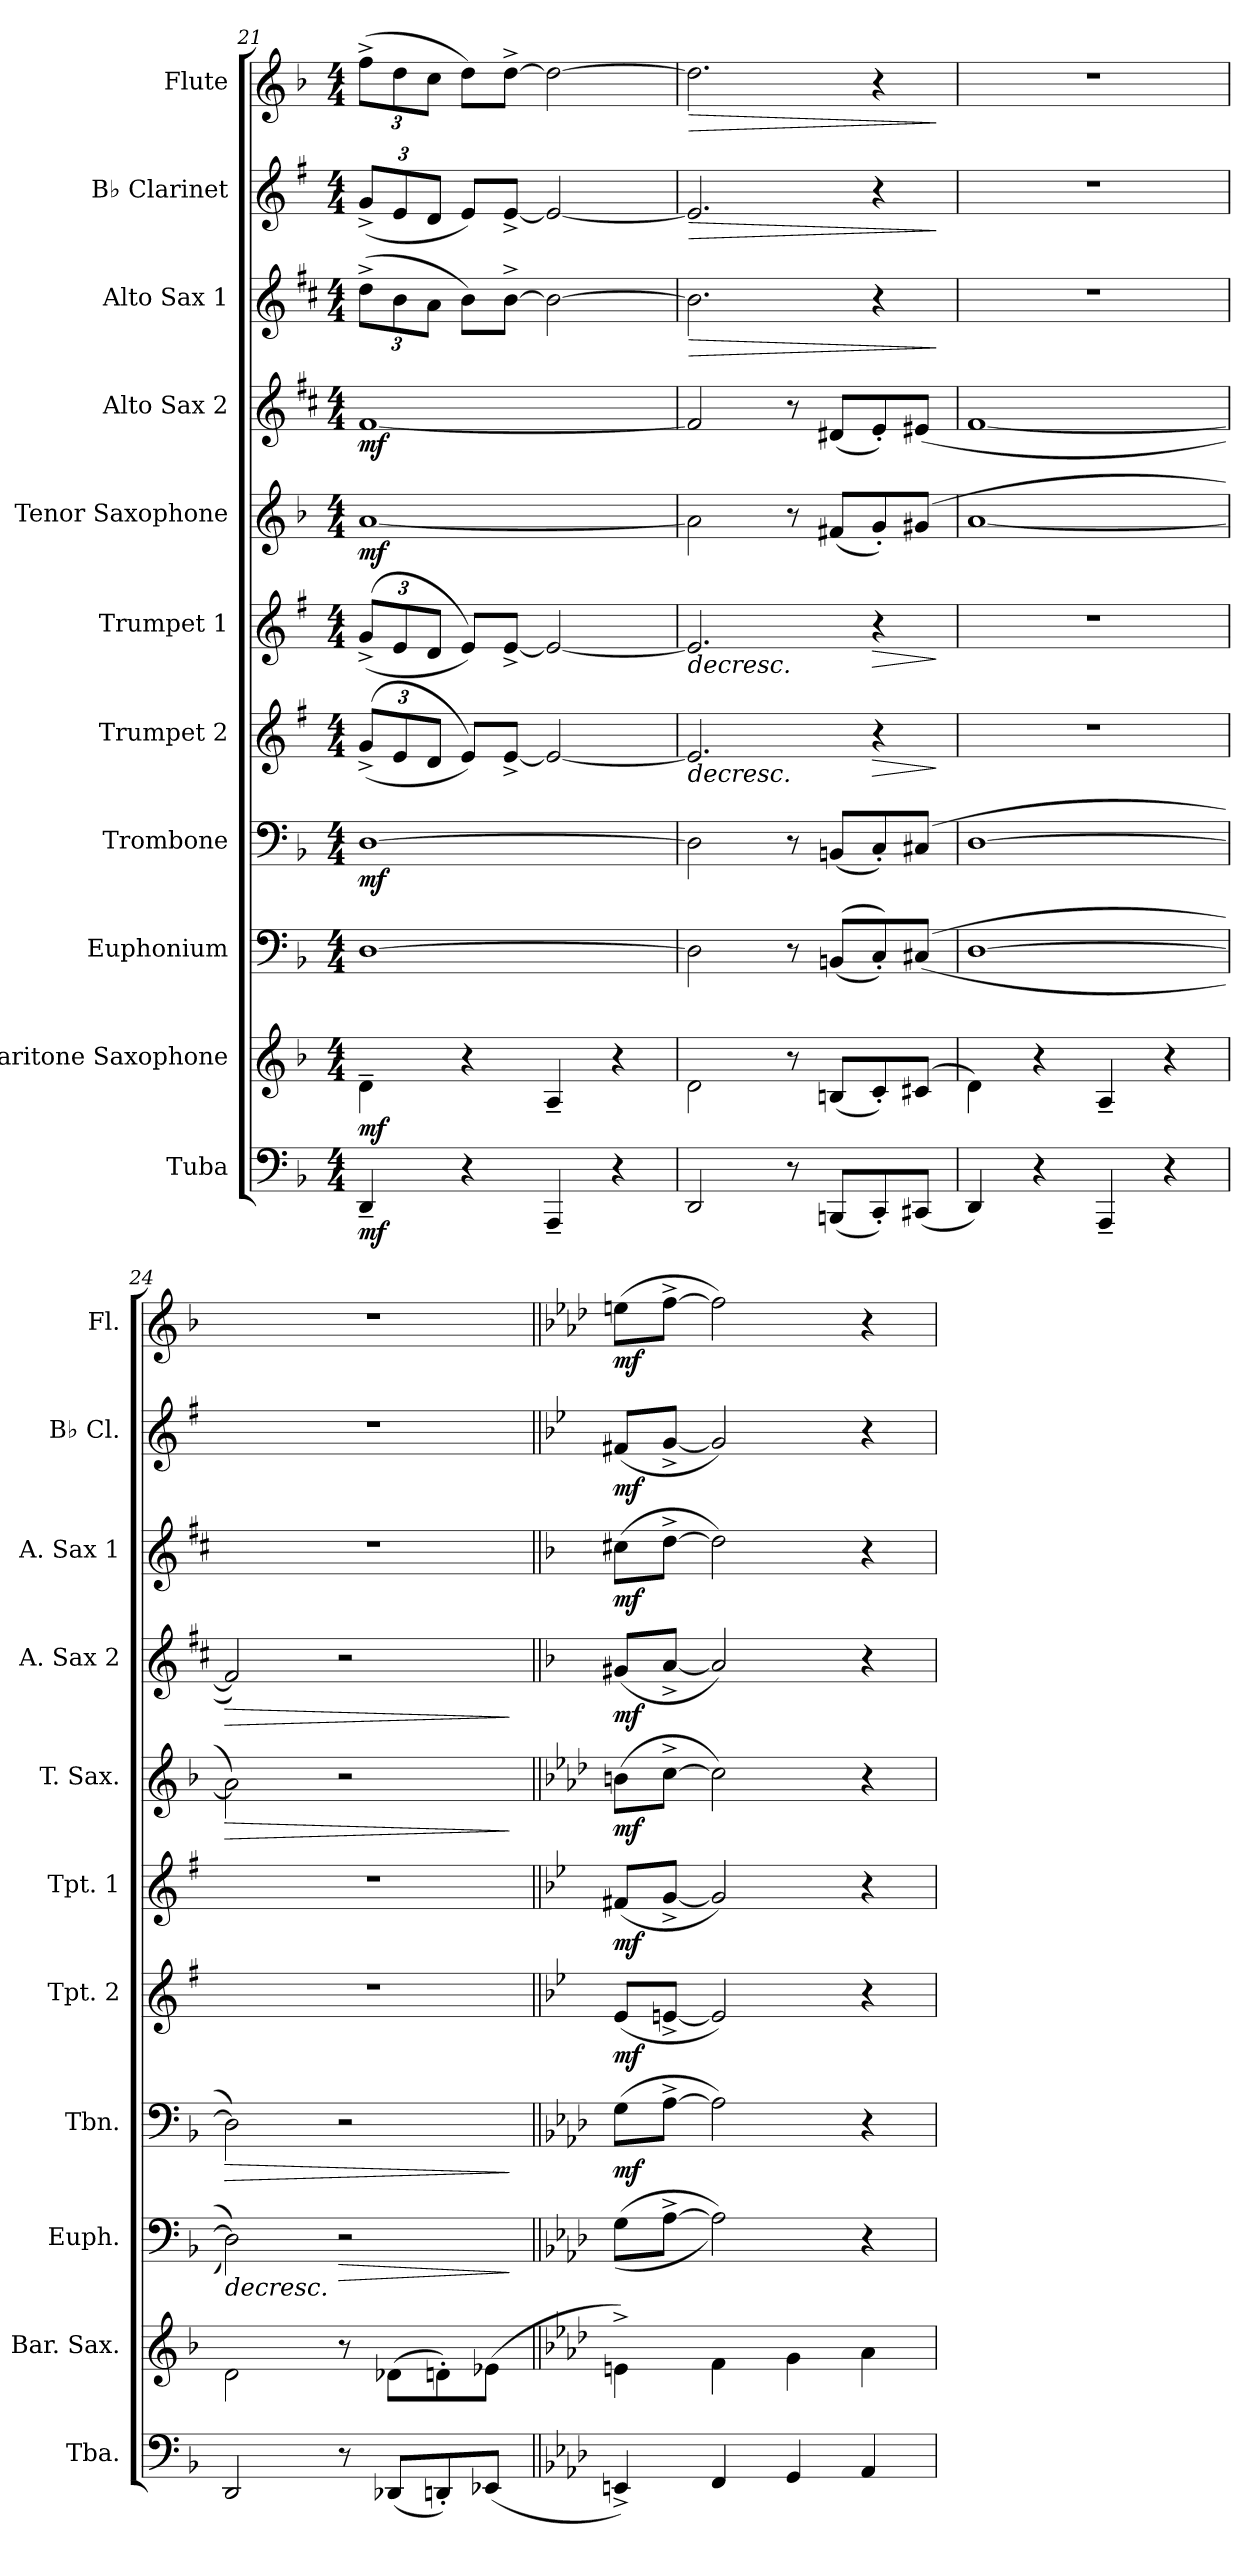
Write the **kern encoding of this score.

**kern	**dynam	**kern	**dynam	**kern	**dynam	**kern	**dynam	**kern	**dynam	**kern	**dynam	**kern	**dynam	**kern	**dynam	**kern	**dynam	**kern	**dynam	**kern	**dynam
*part11	*part11	*part10	*part10	*part9	*part9	*part8	*part8	*part7	*part7	*part6	*part6	*part5	*part5	*part4	*part4	*part3	*part3	*part2	*part2	*part1	*part1
*staff11	*staff11	*staff10	*staff10	*staff9	*staff9	*staff8	*staff8	*staff7	*staff7	*staff6	*staff6	*staff5	*staff5	*staff4	*staff4	*staff3	*staff3	*staff2	*staff2	*staff1	*staff1
*I"Tuba	*	*I"Baritone Saxophone	*	*I"Euphonium	*	*I"Trombone	*	*I"Trumpet 2	*	*I"Trumpet 1	*	*I"Tenor Saxophone	*	*I"Alto Sax 2	*	*I"Alto Sax 1	*	*I"B♭ Clarinet	*	*I"Flute	*
*I'Tba.	*	*I'Bar. Sax.	*	*I'Euph.	*	*I'Tbn.	*	*I'Tpt. 2	*	*I'Tpt. 1	*	*I'T. Sax.	*	*I'A. Sax 2	*	*I'A. Sax 1	*	*I'B♭ Cl.	*	*I'Fl.	*
*clefF4	*	*clefG2	*	*clefF4	*	*clefF4	*	*clefG2	*	*clefG2	*	*clefG2	*	*clefG2	*	*clefG2	*	*clefG2	*	*clefG2	*
*	*	*ITrd12c21	*	*	*	*	*	*ITrd1c2	*	*ITrd1c2	*	*ITrd8c14	*	*ITrd5c9	*	*ITrd5c9	*	*ITrd1c2	*	*	*
*k[b-]	*	*k[b-]	*	*k[b-]	*	*k[b-]	*	*k[b-]	*	*k[b-]	*	*k[b-]	*	*k[b-]	*	*k[b-]	*	*k[b-]	*	*k[b-]	*
*M4/4	*	*M4/4	*	*M4/4	*	*M4/4	*	*M4/4	*	*M4/4	*	*M4/4	*	*M4/4	*	*M4/4	*	*M4/4	*	*M4/4	*
*	*	*	*	*	*	*	*	*Xbrackettup	*	*Xbrackettup	*	*	*	*	*	*Xbrackettup	*	*Xbrackettup	*	*Xbrackettup	*
=21	=21	=21	=21	=21	=21	=21	=21	=21	=21	=21	=21	=21	=21	=21	=21	=21	=21	=21	=21	=21	=21
!	!LO:DY:b	!	!LO:DY:b	!	!LO:DY:b	!	!	!	!	!	!	!	!	!	!	!	!	!	!	!	!
!	!	!	!	!	!LO:DY:n=1:b	!	!LO:DY:b	!	!	!	!	!	!LO:DY:b	!	!LO:DY:b	!	!	!	!	!	!
4DD~/	mf	4D~\	mf	[1D	mf mf	[1D	mf	((12f^/L	.	((12f^/L	.	[1A	mf	[1A	mf	(12f^\L	.	(12f^/L	.	(12ff^\L	.
.	.	.	.	.	.	.	.	12d/	.	12d/	.	.	.	.	.	12d\	.	12d/	.	12dd\	.
.	.	.	.	.	.	.	.	12c/J	.	12c/J	.	.	.	.	.	12c\J	.	12c/J	.	12cc\J	.
4r	.	4r	.	.	.	.	.	8d/L))	.	8d/L))	.	.	.	.	.	8d\L)	.	8d/L)	.	8dd\L)	.
.	.	.	.	.	.	.	.	[8d^/J	.	[8d^/J	.	.	.	.	.	[8d^\J	.	[8d^/J	.	[8dd^\J	.
4AAA~/	.	4AA~/	.	.	.	.	.	2d/_	.	2d/_	.	.	.	.	.	2d\_	.	2d/_	.	2dd\_	.
4r	.	4r	.	.	.	.	.	.	.	.	.	.	.	.	.	.	.	.	.	.	.
=22	=22	=22	=22	=22	=22	=22	=22	=22	=22	=22	=22	=22	=22	=22	=22	=22	=22	=22	=22	=22	=22
!	!	!	!	!	!	!	!	!	!LO:HP:b	!	!LO:HP:b	!	!	!	!	!	!LO:HP:b	!	!LO:HP:b	!	!LO:HP:b
2DD/	.	2D\	.	2D\]	.	2D\]	.	2.d/]	>	2.d/]	>	2A\]	.	2A/]	.	2.d\]	>	2.d/]	>	2.dd\]	>
8r	.	8r	.	8r	.	8r	.	.	.	.	.	8r	.	8r	.	.	.	.	.	.	.
(8BBBn/L	.	(8BBn/L	.	((8BBn/L	.	(8BBn/L	.	.	.	.	.	(8F#X/L	.	(8F#X/L	.	.	.	.	.	.	.
!	!	!	!	!	!	!	!	!	!LO:HP:b	!	!LO:HP:b	!	!	!	!	!	!	!	!	!	!
8CC'/)	.	8C'/)	.	8C'/))	.	8C'/)	.	4r	>	4r	>	8G'/)	.	8G'/)	.	4r	.	4r	.	4r	.
(8CC#X/J	.	(8C#X/J	.	((8C#X/J	.	(8C#X/J	.	.	.	.	.	(8G#X/J	.	(8G#X/J	.	.	.	.	.	.	.
.	.	.	.	.	.	.	.	.	] ]	.	] ]	.	.	.	.	.	]	.	]	.	]
=23	=23	=23	=23	=23	=23	=23	=23	=23	=23	=23	=23	=23	=23	=23	=23	=23	=23	=23	=23	=23	=23
4DD/)	.	4D\)	.	[1D	.	[1D	.	1r	.	1r	.	[1A	.	[1A	.	1r	.	1r	.	1r	.
4r	.	4r	.	.	.	.	.	.	.	.	.	.	.	.	.	.	.	.	.	.	.
4AAA~/	.	4AA~/	.	.	.	.	.	.	.	.	.	.	.	.	.	.	.	.	.	.	.
4r	.	4r	.	.	.	.	.	.	.	.	.	.	.	.	.	.	.	.	.	.	.
=24	=24	=24	=24	=24	=24	=24	=24	=24	=24	=24	=24	=24	=24	=24	=24	=24	=24	=24	=24	=24	=24
!	!	!	!	!	!LO:HP:b	!	!LO:HP:b	!	!	!	!	!	!LO:HP:b	!	!LO:HP:b	!	!	!	!	!	!
2DD/	.	2D\	.	2D\]))	>	2D\])	>	1r	.	1r	.	2A\])	>	2A/])	>	1r	.	1r	.	1r	.
!	!	!	!	!	!LO:HP:b	!	!	!	!	!	!	!	!	!	!	!	!	!	!	!	!
8r	.	8r	.	2r	>	2r	.	.	.	.	.	2r	.	2r	.	.	.	.	.	.	.
(8DD-X/L	.	(8D-X\L	.	.	.	.	.	.	.	.	.	.	.	.	.	.	.	.	.	.	.
8DDn'/)	.	8Dn'\)	.	.	.	.	.	.	.	.	.	.	.	.	.	.	.	.	.	.	.
(8EE-X/J	.	(8E-X\J	.	.	.	.	.	.	.	.	.	.	.	.	.	.	.	.	.	.	.
.	.	.	.	.	] ]	.	]	.	.	.	.	.	]	.	]	.	.	.	.	.	.
!!LO:PB:g=z
=25||	=25||	=25||	=25||	=25||	=25||	=25||	=25||	=25||	=25||	=25||	=25||	=25||	=25||	=25||	=25||	=25||	=25||	=25||	=25||	=25||	=25||
*k[b-e-a-d-]	*	*k[b-e-a-d-]	*	*k[b-e-a-d-]	*	*k[b-e-a-d-]	*	*k[b-e-a-d-]	*	*k[b-e-a-d-]	*	*k[b-e-a-d-]	*	*k[b-e-a-d-]	*	*k[b-e-a-d-]	*	*k[b-e-a-d-]	*	*k[b-e-a-d-]	*
!	!	!	!	!	!LO:DY:b	!	!	!	!	!	!	!	!	!	!	!	!	!	!	!	!
!	!	!	!	!	!LO:DY:n=1:b	!	!LO:DY:b	!	!LO:DY:b	!	!LO:DY:b	!	!LO:DY:b	!	!LO:DY:b	!	!LO:DY:b	!	!LO:DY:b	!	!LO:DY:b
4EEn^/)	.	4En^\)	.	((8G\L	mf mf	(8G\L	mf	(8d-/L	mf	(8en/L	mf	(8Bn\L	mf	(8Bn/L	mf	(8en\L	mf	(8en/L	mf	(8een\L	mf
.	.	.	.	[8A-^\J	.	[8A-^\J	.	[8dn^/J	.	[8f^/J	.	[8c^\J	.	[8c^/J	.	[8f^\J	.	[8f^/J	.	[8ff^\J	.
4FF/	.	4F\	.	2A-\]))	.	2A-\])	.	2d/])	.	2f/])	.	2c\])	.	2c/])	.	2f\])	.	2f/])	.	2ff\])	.
4GG/	.	4G\	.	.	.	.	.	.	.	.	.	.	.	.	.	.	.	.	.	.	.
4AA-/	.	4A-\	.	4r	.	4r	.	4r	.	4r	.	4r	.	4r	.	4r	.	4r	.	4r	.
=	=	=	=	=	=	=	=	=	=	=	=	=	=	=	=	=	=	=	=	=	=
*-	*-	*-	*-	*-	*-	*-	*-	*-	*-	*-	*-	*-	*-	*-	*-	*-	*-	*-	*-	*-	*-
